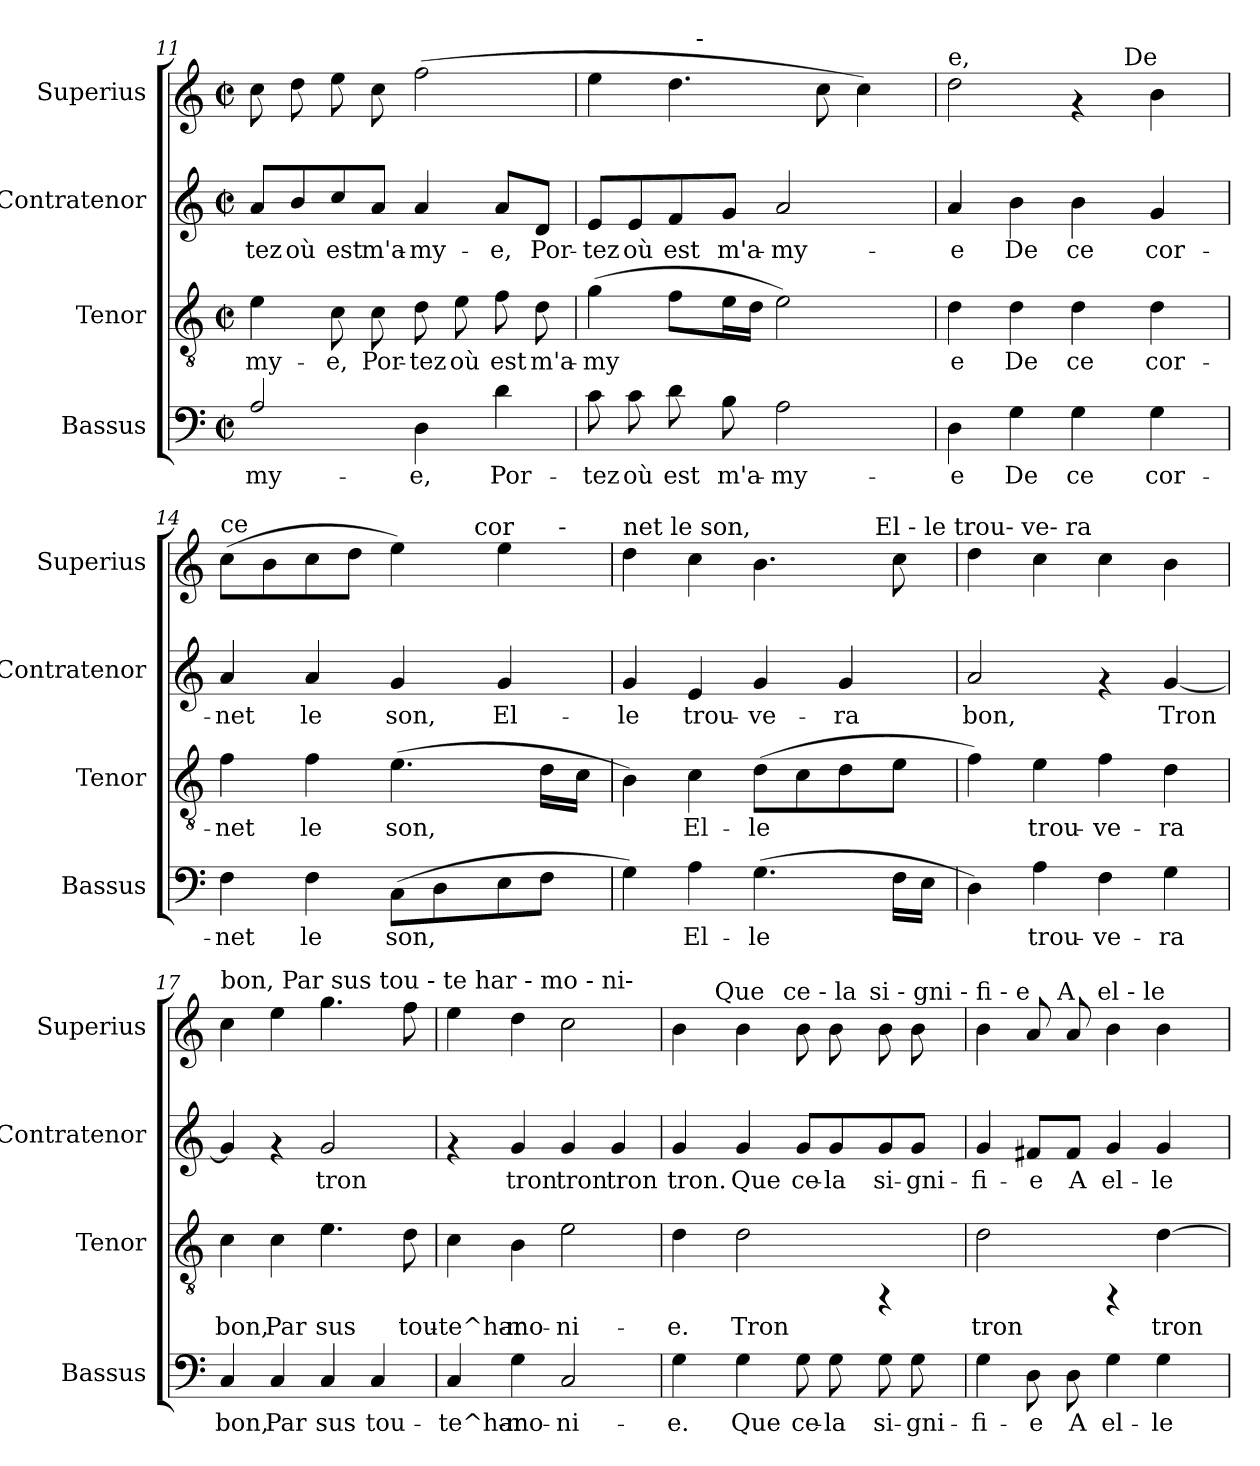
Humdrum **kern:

**kern	**text	**kern	**text	**kern	**text	**kern
*part4	*part4	*part3	*part3	*part2	*part2	*part1
*staff4	*staff4	*staff3	*staff3	*staff2	*staff2	*staff1
*I"Bassus	*	*I"Tenor	*	*I"Contratenor	*	*I"Superius
*I'Bassus	*	*I'Tenor	*	*I'Contratenor	*	*I'Superius
*clefF4	*	*clefGv2	*	*clefG2	*	*clefG2
*k[]	*	*k[]	*	*k[]	*	*k[]
*C:	*	*C:	*	*C:	*	*C:
*M2/2	*	*M2/2	*	*M2/2	*	*M2/2
*met(c|)	*	*met(c|)	*	*met(c|)	*	*met(c|)
=11	=11	=11	=11	=11	=11	=11
!	!LO:LY:b	!	!LO:LY:b	!	!LO:LY:b	!
2A/	-my-	4e\	-my-	8a/L	-tez	8cc\
!	!	!	!	!	!LO:LY:b	!
.	.	.	.	8b/	où	8dd\
!	!	!	!LO:LY:b	!	!LO:LY:b	!
.	.	8c\	-e,	8cc/	est	8ee\
!	!	!	!LO:LY:b	!	!LO:LY:b	!
.	.	8c\	Por-	8a/J	m'a-	8cc\
!	!LO:LY:b	!	!LO:LY:b	!	!LO:LY:b	!
4D\	-e,	8d\	-tez	4a/	-my-	(>2ff\
!	!	!	!LO:LY:b	!	!	!
.	.	8e\	où	.	.	.
!	!LO:LY:b	!	!LO:LY:b	!	!LO:LY:b	!
4d\	Por-	8f\	est	8a/L	-e,	.
!	!	!	!LO:LY:b	!	!LO:LY:b	!
.	.	8d\	m'a-	8d/J	Por-	.
!!LO:LB:g=z
=12	=12	=12	=12	=12	=12	=12
!	!LO:LY:b	!	!LO:LY:b	!	!LO:LY:b	!
*	*	*	*	*	*	*^
8c\	-tez	(>4g\	-my-	8e/L	-tez	4ee\	4ryy
!	!LO:LY:b	!	!	!	!LO:LY:b	!	!
8c\	où	.	.	8e/	où	.	.
!	!LO:LY:b	!	!LO:LY:b	!	!LO:LY:b	!	!
8d\	est	8f\L	--	8f/	est	4.dd\	16ryy
!	!	!	!	!	!	!	!LO:TX:a:t=-
.	.	.	.	.	.	.	2ryy
!	!LO:LY:b	!	!LO:LY:b	!	!LO:LY:b	!	!
8B\	m'a-	16e\	--	8g/J	m'a-	.	.
!	!	!	!LO:LY:b	!	!	!	!
.	.	16d\J	--	.	.	.	.
!	!LO:LY:b	!	!LO:LY:b	!	!LO:LY:b	!	!
2A\	-my-	2e\)	--	2a/	-my-	.	.
.	.	.	.	.	.	8cc\	.
.	.	.	.	.	.	4cc\)	.
.	.	.	.	.	.	.	8.ryy
=13	=13	=13	=13	=13	=13	=13	=13
!	!	!	!	!	!	!LO:TX:a:t=e,	!
!	!LO:LY:b	!	!LO:LY:b	!	!LO:LY:b	!	!
4D\	-e	4d\	-e	4a/	-e	2dd\	2ryy
!	!LO:LY:b	!	!LO:LY:b	!	!LO:LY:b	!	!
4G\	De	4d\	De	4b\	De	.	.
!	!LO:LY:b	!	!LO:LY:b	!	!LO:LY:b	!	!
4G\	ce	4d\	ce	4b\	ce	4rf	8.ryy
!	!	!	!	!	!	!	!LO:TX:a:t=De
.	.	.	.	.	.	.	4ryy
!	!LO:LY:b	!	!LO:LY:b	!	!LO:LY:b	!	!
4G\	cor-	4d\	cor-	4g/	cor-	4b\	.
.	.	.	.	.	.	.	16ryy
=14	=14	=14	=14	=14	=14	=14	=14
!	!	!	!	!	!	!LO:TX:a:t=ce	!
!	!LO:LY:b	!	!LO:LY:b	!	!LO:LY:b	!	!
*	*	*	*	*	*	*	*^
4F\	-net	4f\	-net	4a/	-net	(>8cc\L	2ryy	2ryy
.	.	.	.	.	.	8b\	.	.
!	!LO:LY:b	!	!LO:LY:b	!	!LO:LY:b	!	!	!
4F\	le	4f\	le	4a/	le	8cc\	.	.
.	.	.	.	.	.	8dd\J	.	.
!	!LO:LY:b	!	!LO:LY:b	!	!LO:LY:b	!	!	!
(>8C\L	son,	(>4.e\	son,	4g/	son,	4ee\)	8ryy	4ryy
!	!LO:LY:b	!	!	!	!	!	!	!
8D\	.	.	.	.	.	.	16ryy	.
.	.	.	.	.	.	.	64ryy	.
!	!	!	!	!	!	!	!LO:TX:a:t=cor	!
.	.	.	.	.	.	.	4ryy	.
!	!LO:LY:b	!	!	!	!LO:LY:b	!	!	!
8E\	.	.	.	4g/	El-	4ee\	.	8ryy
!	!LO:LY:b	!	!LO:LY:b	!	!	!	!	!
8F\J	.	16d\L	.	.	.	.	.	32ryy
!	!	!	!	!	!	!	!	!LO:TX:a:t=-
.	.	.	.	.	.	.	.	16.ryy
!	!	!	!LO:LY:b	!	!	!	!	!
.	.	16c\J	.	.	.	.	.	.
.	.	.	.	.	.	.	32.ryy	.
=15	=15	=15	=15	=15	=15	=15	=15	=15
!	!	!	!	!	!	!LO:TX:a:t=net le son,	!	!
!	!LO:LY:b	!	!LO:LY:b	!	!LO:LY:b	!	!	!
*	*	*	*	*	*	*	*v	*v
4G\)	.	4B\)	.	4g/	-le	4dd\	2ryy
!	!LO:LY:b	!	!LO:LY:b	!	!LO:LY:b	!	!
4A\	El-	4c\	El-	4e/	trou-	4cc\	.
!	!LO:LY:b	!	!LO:LY:b	!	!LO:LY:b	!	!
(>4.G\	-le	(>8d\L	-le	4g/	-ve-	4.b\	4ryy
!	!	!	!LO:LY:b	!	!	!	!
.	.	8c\	.	.	.	.	.
!	!	!	!LO:LY:b	!	!LO:LY:b	!	!
.	.	8d\	.	4g/	-ra	.	16.ryy
!	!	!	!	!	!	!	!LO:TX:a:t=El - le trou- ve- ra
.	.	.	.	.	.	.	8ryy
!	!LO:LY:b	!	!LO:LY:b	!	!	!	!
16F\L	.	8e\J	.	.	.	8cc\	.
!	!LO:LY:b	!	!	!	!	!	!
16E\J	.	.	.	.	.	.	.
.	.	.	.	.	.	.	32ryy
=16	=16	=16	=16	=16	=16	=16	=16
!	!LO:LY:b	!	!LO:LY:b	!	!LO:LY:b	!	!
*	*	*	*	*	*	*v	*v
4D\)	.	4f\)	.	2a/	bon,	4dd\
!	!LO:LY:b	!	!LO:LY:b	!	!	!
4A\	trou-	4e\	trou-	.	.	4cc\
!	!LO:LY:b	!	!LO:LY:b	!	!	!
4F\	-ve-	4f\	-ve-	4rf	.	4cc\
!	!LO:LY:b	!	!LO:LY:b	!	!LO:LY:b	!
4G\	-ra	4d\	-ra	[<4g/	Tron	4b\
=17	=17	=17	=17	=17	=17	=17
!	!	!	!	!	!	!LO:TX:a:t=bon, Par sus tou - te har - mo - ni-
!	!LO:LY:b	!	!LO:LY:b	!	!LO:LY:b	!
4C/	bon,	4c\	bon,	4g/]	.	4cc\
!	!LO:LY:b	!	!LO:LY:b	!	!	!
4C/	Par	4c\	Par	4rf	.	4ee\
!	!LO:LY:b	!	!LO:LY:b	!	!LO:LY:b	!
4C/	sus	4.e\	sus	2g/	tron	4.gg\
!	!LO:LY:b	!	!	!	!	!
4C/	tou-	.	.	.	.	.
!	!	!	!LO:LY:b	!	!	!
.	.	8d\	tou-	.	.	8ff\
=18	=18	=18	=18	=18	=18	=18
!	!LO:LY:b	!	!LO:LY:b	!	!	!
4C/	-te^har-	4c\	-te^har-	4rf	.	4ee\
!	!LO:LY:b	!	!LO:LY:b	!	!LO:LY:b	!
4G\	-mo-	4B\	-mo-	4g/	tron	4dd\
!	!LO:LY:b	!	!LO:LY:b	!	!LO:LY:b	!
2C/	-ni-	2e\	-ni-	4g/	tron	2cc\
!	!	!	!	!	!LO:LY:b	!
.	.	.	.	4g/	tron	.
!!LO:PB:g=z
=19	=19	=19	=19	=19	=19	=19
!	!	!	!	!	!	!LO:TX:a:t=-
!	!	!	!	!	!	!LO:TX:a:t=e.
!	!LO:LY:b	!	!LO:LY:b	!	!LO:LY:b	!
*	*	*	*	*	*	*^
*	*	*	*	*	*	*	*^
*	*	*	*	*	*	*	*	*^
4G\	-e.	4d\	-e.	4g/	tron.	4b\	8.ryy	4...ryy	2ryy
!	!	!	!	!	!	!	!LO:TX:a:t=Que	!	!
.	.	.	.	.	.	.	2ryy	.	.
!	!LO:LY:b	!	!LO:LY:b	!	!LO:LY:b	!	!	!	!
4G\	Que	2d\	Tron	4g/	Que	4b\	.	.	.
!	!	!	!	!	!	!	!	!LO:TX:a:t=ce - la	!
.	.	.	.	.	.	.	.	2ryy	.
!	!LO:LY:b	!	!	!	!LO:LY:b	!	!	!	!
8G\	ce-	.	.	8g/L	ce-	8b\	.	.	8...ryy
!	!LO:LY:b	!	!	!	!LO:LY:b	!	!	!	!
8G\	-la	.	.	8g/	-la	8b\	.	.	.
.	.	.	.	.	.	.	4ryy	.	.
!	!	!	!	!	!	!	!	!	!LO:TX:a:t=si - gni - fi - e
.	.	.	.	.	.	.	.	.	4ryy
!	!LO:LY:b	!	!	!	!LO:LY:b	!	!	!	!
8G\	si-	4rFF	.	8g/	si-	8b\	.	.	.
!	!LO:LY:b	!	!	!	!LO:LY:b	!	!	!	!
8G\	-gni-	.	.	8g/J	-gni-	8b\	.	.	.
.	.	.	.	.	.	.	16ryy	.	.
.	.	.	.	.	.	.	.	32ryy	.
.	.	.	.	.	.	.	.	.	64ryy
=20	=20	=20	=20	=20	=20	=20	=20	=20	=20
!	!LO:LY:b	!	!LO:LY:b	!	!LO:LY:b	!	!	!	!
*	*	*	*	*	*	*	*	*v	*v
4G\	-fi-	2d\	tron	4g/	-fi-	4b\	4ryy	4ryy
!	!LO:LY:b	!	!	!	!LO:LY:b	!	!	!
8D\	-e	.	.	8f#X/L	-e	8a/	16..ryy	8...ryy
!	!	!	!	!	!	!	!LO:TX:a:t=A	!
.	.	.	.	.	.	.	2ryy	.
!	!LO:LY:b	!	!	!	!LO:LY:b	!	!	!
8D\	A	.	.	8f#/J	A	8a/	.	.
!	!	!	!	!	!	!	!	!LO:TX:a:t=el - le
.	.	.	.	.	.	.	.	2ryy
!	!LO:LY:b	!	!	!	!LO:LY:b	!	!	!
4G\	el-	4rFF	.	4g/	el-	4b\	.	.
!	!LO:LY:b	!	!LO:LY:b	!	!LO:LY:b	!	!	!
4G\	-le	[>4d\	tron	4g/	-le	4b\	.	.
.	.	.	.	.	.	.	8ryy	.
.	.	.	.	.	.	.	64ryy	64ryy
*	*	*	*	*	*	*v	*v	*v
=	=	=	=	=	=	=
*-	*-	*-	*-	*-	*-	*-
